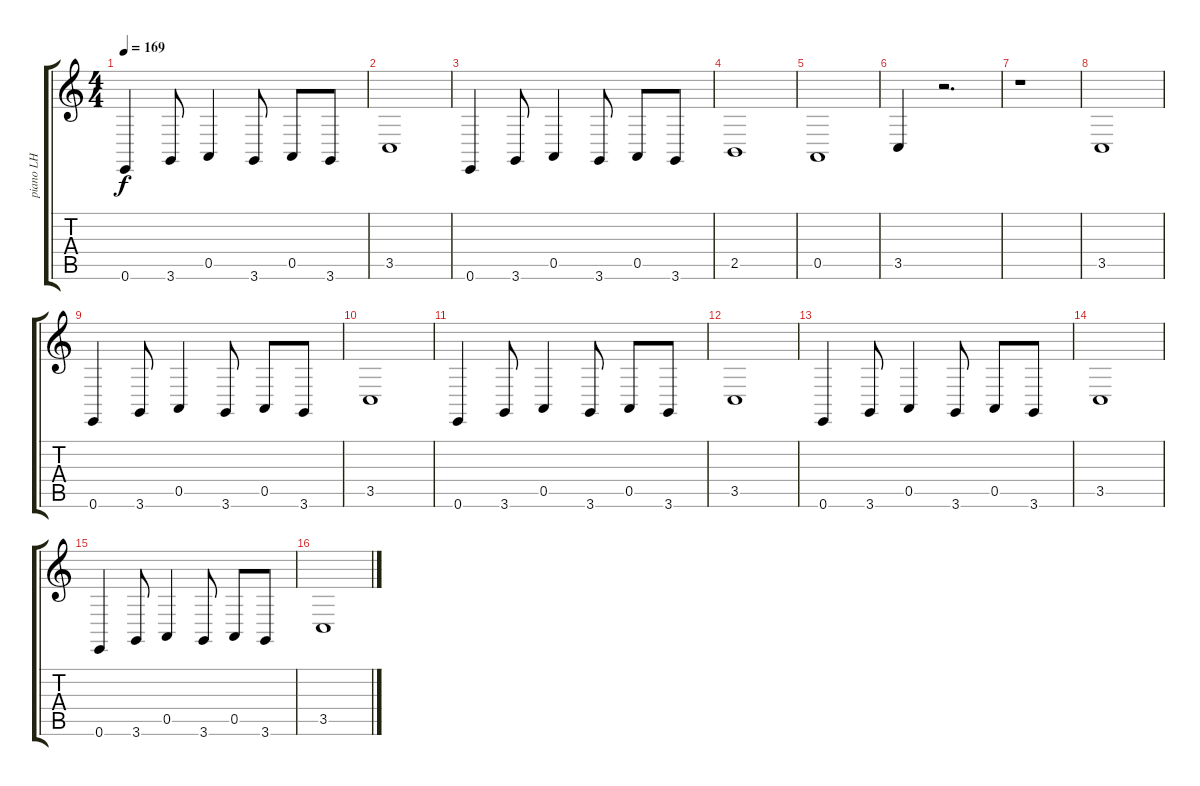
\track ("piano LH" "piano LH") {instrument brightacousticpiano}
\staff {score tabs}
\tuning (E4 B3 G3 D3 A2 E2) {hide}
\ts (4 4)
\tempo 169
\clef g2
\ks c
0.6.4{dy f} 3.6.8 0.5.4 3.6.8 0.5.8 3.6.8 |
3.5.1 |
0.6.4 3.6.8 0.5.4 3.6.8 0.5.8 3.6.8 |
2.5.1 |
0.5.1 |
3.5.4 r.2{d} |
r.1 |
3.5.1 |
0.6.4 3.6.8 0.5.4 3.6.8 0.5.8 3.6.8 |
3.5.1 |
0.6.4 3.6.8 0.5.4 3.6.8 0.5.8 3.6.8 |
3.5.1 |
0.6.4 3.6.8 0.5.4 3.6.8 0.5.8 3.6.8 |
3.5.1 |
0.6.4 3.6.8 0.5.4 3.6.8 0.5.8 3.6.8 |
3.5.1
